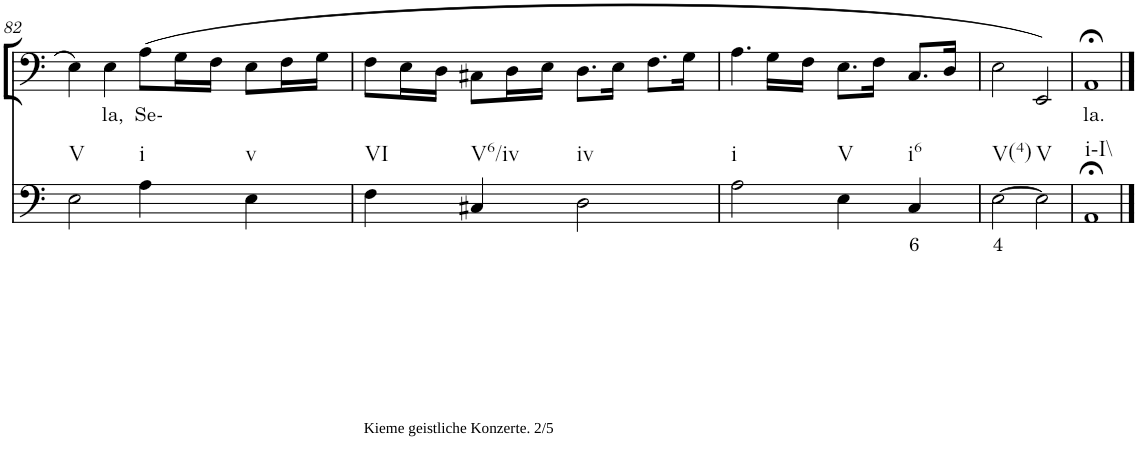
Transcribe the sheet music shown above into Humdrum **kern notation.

**kern	**text	**kern	**text
*part2	*part2	*part1	*part1
*staff2	*staff2	*staff1	*staff1
*I"Continuo	*	*I"Bass	*
!!LO:PB:g=z
*clefF4	*	*clefF4	*
*k[]	*	*k[]	*
*M4/4	*	*M4/4	*
=82	=82	=82	=82
!LO:TX:b:t=V	!	!	!
2E\	.	4E\	.
!	!	!	!LO:LY:b
.	.	4E\	la,
!LO:TX:b:t=i	!	!	!
!	!	!	!LO:LY:b
4A\	.	(8A\L	Se-
.	.	16G\L	.
.	.	16F\JJ	.
!LO:TX:b:t=v	!	!	!
4E\	.	8E\L	.
.	.	16F\L	.
.	.	16G\JJ	.
=83	=83	=83	=83
!LO:TX:b:t=Kieme geistliche Konzerte. 2/5	!	!	!
!LO:TX:b:t=VI	!	!	!
4F\	.	8F\L	.
.	.	16E\L	.
.	.	16D\JJ	.
!LO:TX:b:t=V6/iv	!	!	!
4C#X/	.	8C#X\L	.
.	.	16D\L	.
.	.	16E\JJ	.
!LO:TX:b:t=iv	!	!	!
2D\	.	8.D\L	.
.	.	16E\Jk	.
.	.	8.F\L	.
.	.	16G\Jk	.
=84	=84	=84	=84
!LO:TX:b:t=i	!	!	!
2A\	.	4.A\	.
.	.	16G\LL	.
.	.	16F\JJ	.
!LO:TX:b:t=V	!	!	!
4E\	.	8.E\L	.
.	.	16F\Jk	.
!LO:TX:b:t=i6	!	!	!
!	!LO:LY:b	!	!
4C/	6	8.C/L	.
.	.	16D/Jk	.
=85	=85	=85	=85
!LO:TX:b:t=V(4)	!	!	!
!	!LO:LY:b	!	!
[2E\	4	2E\	.
!LO:TX:b:t=V	!	!	!
2E\]	.	2EE/)	.
=86	=86	=86	=86
!LO:TX:b:t=i\\-I\\	!	!	!
!	!	!	!LO:LY:b
1AA;<	.	1AA;<	la.
==	==	==	==
*-	*-	*-	*-
